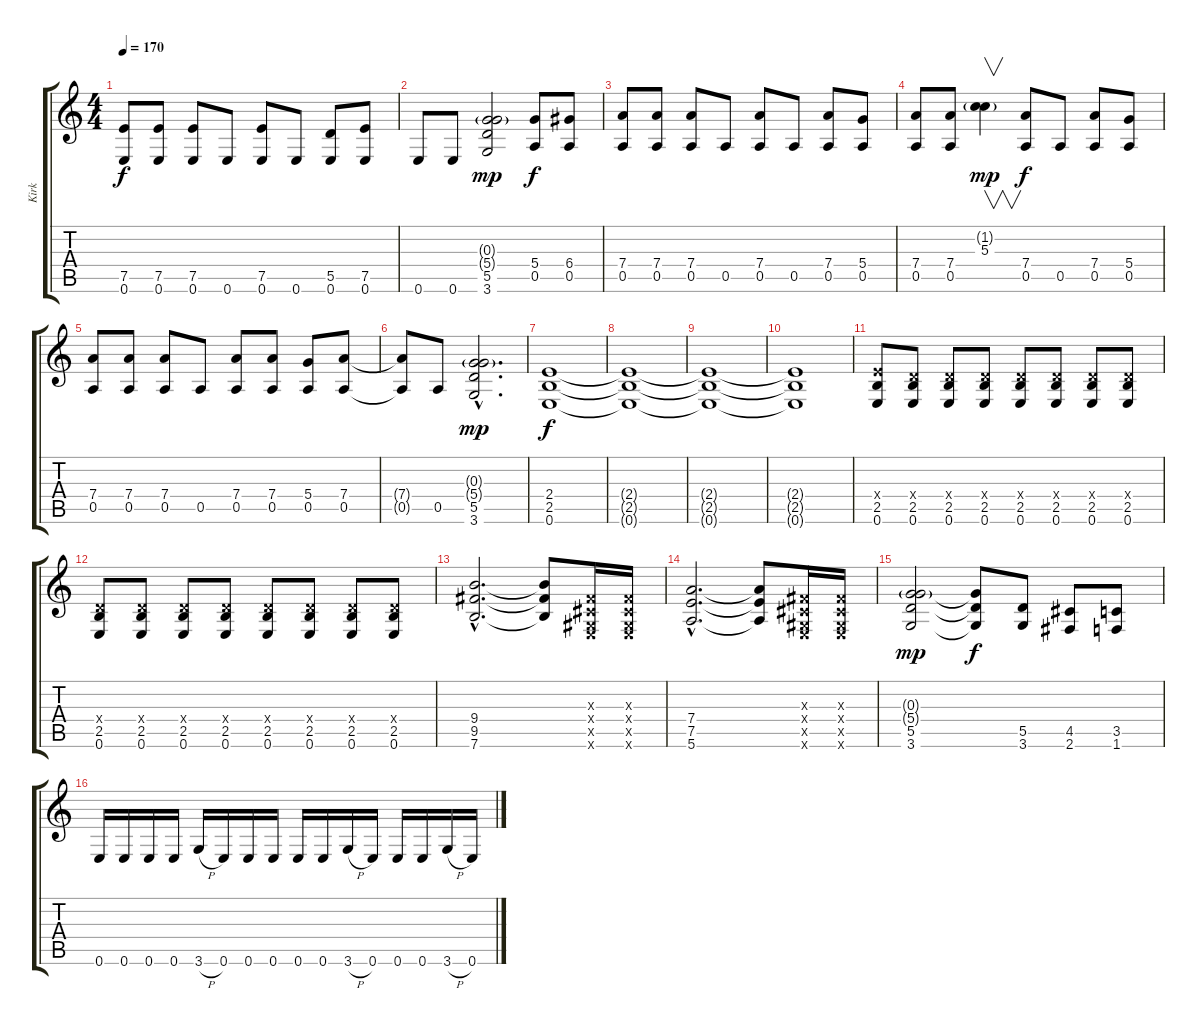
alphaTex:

\track ("Kirk" "Kirk") {instrument distortionguitar}
\staff {score tabs}
\tuning (E4 B3 G3 D3 A2 E2) {hide}
\ts (4 4)
\tempo 170
\clef g2
\ks c
(7.5 0.6).8{dy f} (7.5 0.6).8 (7.5 0.6).8 0.6.8 (7.5 0.6).8 0.6.8 (5.5 0.6).8 (7.5 0.6).8 |
0.6.8 0.6.8 (0.3{g} 5.4{g} 5.5 3.6).2{dy mp} (5.4 0.5).8{dy f} (6.4 0.5).8 |
(7.4 0.5).8 (7.4 0.5).8 (7.4 0.5).8 0.5.8 (7.4 0.5).8 0.5.8 (7.4 0.5).8 (5.4 0.5).8 |
(7.4 0.5).8 (7.4 0.5).8 (1.2{g} 5.3).4{v dy mp} (7.4 0.5).8{dy f} 0.5.8 (7.4 0.5).8 (5.4 0.5).8 |
(7.4 0.5).8 (7.4 0.5).8 (7.4 0.5).8 0.5.8 (7.4 0.5).8 (7.4 0.5).8 (5.4 0.5).8 (7.4 0.5).8 |
(7.4{t} 0.5{t}).8 0.5.8 (0.3{g hac} 5.4{g hac} 5.5{hac} 3.6{hac}).2{d dy mp} |
(2.4 2.5 0.6).1{dy f} |
(2.4{t} 2.5{t} 0.6{t}).1 |
(2.4{t} 2.5{t} 0.6{t}).1 |
(2.4{t} 2.5{t} 0.6{t}).1 |
(2.4{x} 2.5 0.6).8 (0.4{x} 2.5 0.6).8 (0.4{x} 2.5 0.6).8 (0.4{x} 2.5 0.6).8 (0.4{x} 2.5 0.6).8 (0.4{x} 2.5 0.6).8 (0.4{x} 2.5 0.6).8 (0.4{x} 2.5 0.6).8 |
(0.4{x} 2.5 0.6).8 (0.4{x} 2.5 0.6).8 (0.4{x} 2.5 0.6).8 (0.4{x} 2.5 0.6).8 (0.4{x} 2.5 0.6).8 (0.4{x} 2.5 0.6).8 (0.4{x} 2.5 0.6).8 (0.4{x} 2.5 0.6).8 |
(9.4{hac} 9.5{hac} 7.6{hac}).2{d} (9.4{t} 9.5{t} 7.6{t}).8 (-1.3{x} -1.4{x} -1.5{x} 0.6{x}).16 (-1.3{x} -1.4{x} -1.5{x} 0.6{x}).16 |
(7.4{hac} 7.5{hac} 5.6{hac}).2{d} (7.4{t} 7.5{t} 5.6{t}).8 (-1.3{x} -1.4{x} -1.5{x} 0.6{x}).16 (-1.3{x} -1.4{x} -1.5{x} 0.6{x}).16 |
(0.3{g} 5.4{g} 5.5 3.6).2{dy mp} (5.4{t} 5.5{t} 3.6{t}).8{dy f} (5.5 3.6).8 (4.5 2.6).8 (3.5 1.6).8 |
0.6.16 0.6.16 0.6.16 0.6.16 3.6{h}.16 0.6.16 0.6.16 0.6.16 0.6.16 0.6.16 3.6{h}.16 0.6.16 0.6.16 0.6.16 3.6{h}.16 0.6.16
